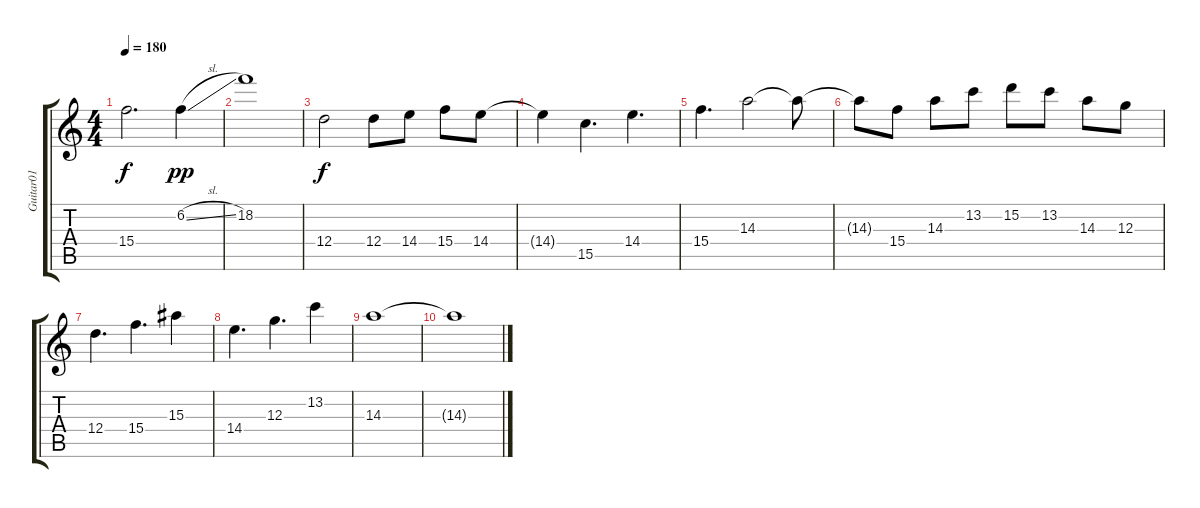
\track ("Guitar01" "Guitar01") {instrument distortionguitar}
\staff {score tabs}
\tuning (E4 B3 G3 D3 A2 E2) {hide}
\ts (4 4)
\tempo 180
\clef g2
\ks c
15.4.2{d dy f} 6.2{sl}.4{dy pp} |
18.2.1 |
12.4.2{dy f} 12.4.8 14.4.8 15.4.8 14.4.8 |
14.4{t}.4 15.5.4{d} 14.4.4{d} |
15.4.4{d} 14.3.2 14.3{t}.8 |
14.3{t}.8 15.4.8 14.3.8 13.2.8 15.2.8 13.2.8 14.3.8 12.3.8 |
12.4.4{d} 15.4.4{d} 15.3.4 |
14.4.4{d} 12.3.4{d} 13.2.4 |
14.3.1 |
14.3{t}.1
